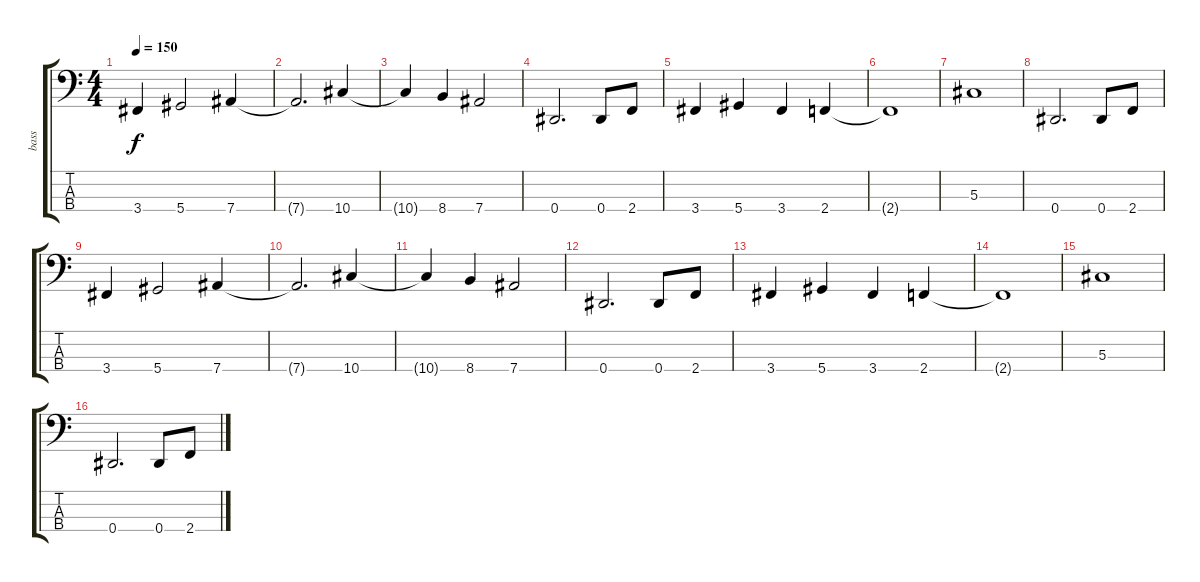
\track ("bass" "bass") {instrument electricbassfinger}
\staff {score tabs}
\tuning (Gb2 Db2 Ab1 Eb1) {hide}
\ts (4 4)
\tempo 150
\clef f4
\ks c
3.4.4{dy f} 5.4.2 7.4.4 |
7.4{t}.2{d} 10.4.4 |
10.4{t}.4 8.4.4 7.4.2 |
0.4.2{d} 0.4.8 2.4.8 |
3.4.4 5.4.4 3.4.4 2.4.4 |
2.4{t}.1 |
5.3.1 |
0.4.2{d} 0.4.8 2.4.8 |
3.4.4 5.4.2 7.4.4 |
7.4{t}.2{d} 10.4.4 |
10.4{t}.4 8.4.4 7.4.2 |
0.4.2{d} 0.4.8 2.4.8 |
3.4.4 5.4.4 3.4.4 2.4.4 |
2.4{t}.1 |
5.3.1 |
0.4.2{d} 0.4.8 2.4.8
